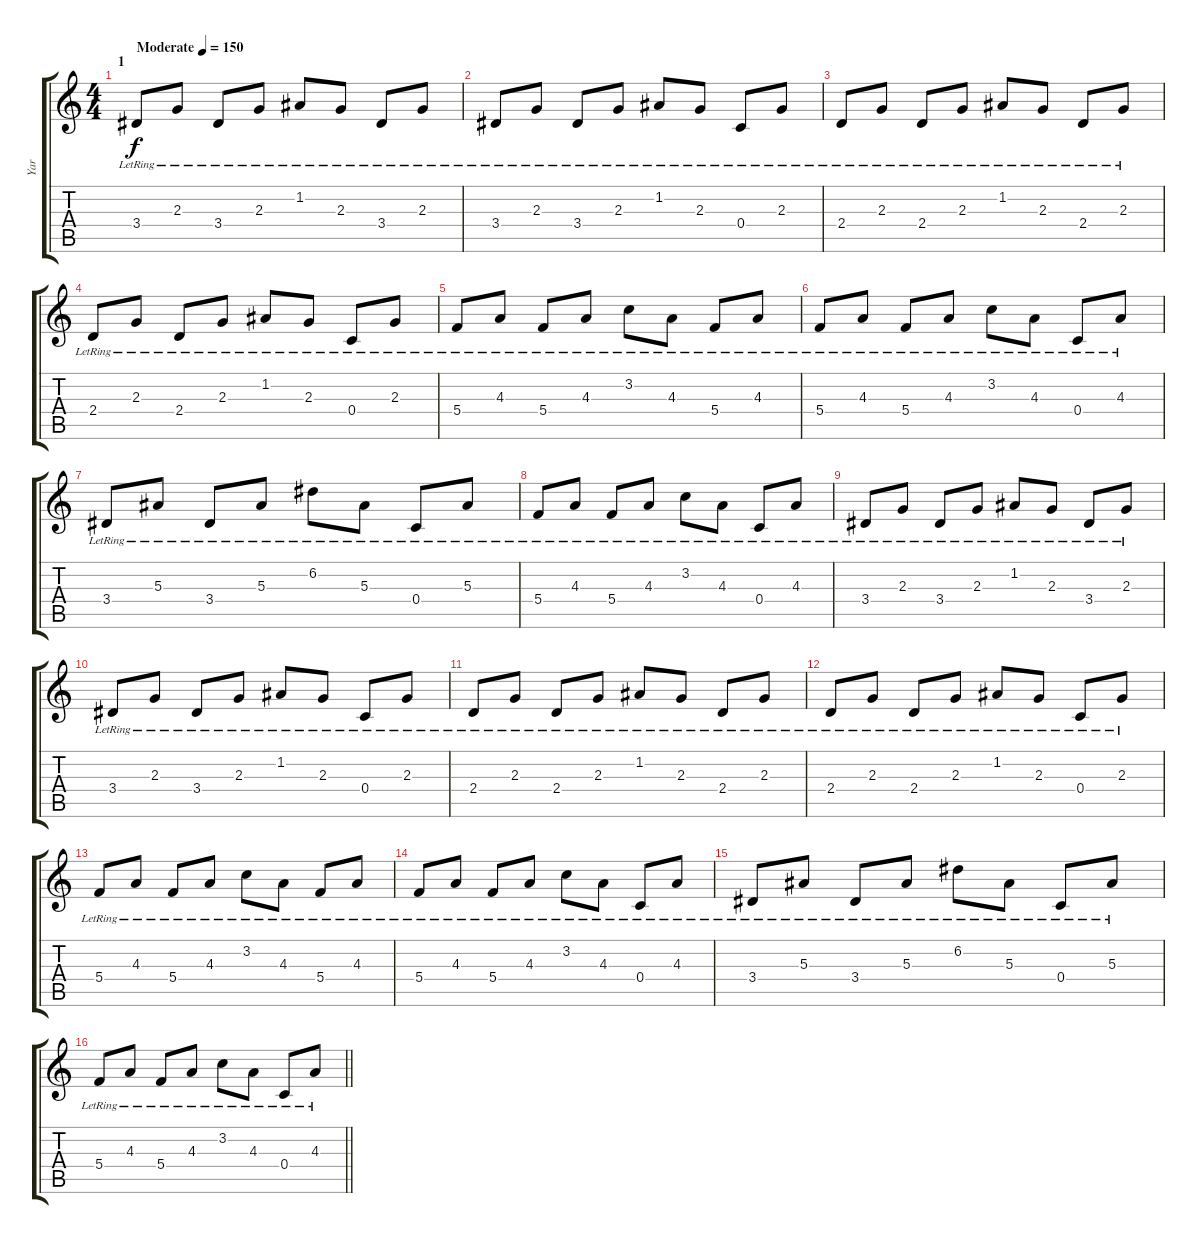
\track ("Yar" "Yar") {instrument acousticguitarsteel}
\staff {score tabs}
\tuning (D4 A3 F3 C3 G2 C2) {hide}
\ts (4 4)
\section ("" "1")
\tempo (150 "Moderate")
\clef g2
\ks c
3.4{lr}.8{dy f instrument acousticguitarsteel} 2.3{lr}.8 3.4{lr}.8 2.3{lr}.8 1.2{lr}.8 2.3{lr}.8 3.4{lr}.8 2.3{lr}.8 |
3.4{lr}.8 2.3{lr}.8 3.4{lr}.8 2.3{lr}.8 1.2{lr}.8 2.3{lr}.8 0.4{lr}.8 2.3{lr}.8 |
2.4{lr}.8 2.3{lr}.8 2.4{lr}.8 2.3{lr}.8 1.2{lr}.8 2.3{lr}.8 2.4{lr}.8 2.3{lr}.8 |
2.4{lr}.8 2.3{lr}.8 2.4{lr}.8 2.3{lr}.8 1.2{lr}.8 2.3{lr}.8 0.4{lr}.8 2.3{lr}.8 |
5.4{lr}.8 4.3{lr}.8 5.4{lr}.8 4.3{lr}.8 3.2{lr}.8 4.3{lr}.8 5.4{lr}.8 4.3{lr}.8 |
5.4{lr}.8 4.3{lr}.8 5.4{lr}.8 4.3{lr}.8 3.2{lr}.8 4.3{lr}.8 0.4{lr}.8 4.3{lr}.8 |
3.4{lr}.8 5.3{lr}.8 3.4{lr}.8 5.3{lr}.8 6.2{lr}.8 5.3{lr}.8 0.4{lr}.8 5.3{lr}.8 |
5.4{lr}.8 4.3{lr}.8 5.4{lr}.8 4.3{lr}.8 3.2{lr}.8 4.3{lr}.8 0.4{lr}.8 4.3{lr}.8 |
3.4{lr}.8 2.3{lr}.8 3.4{lr}.8 2.3{lr}.8 1.2{lr}.8 2.3{lr}.8 3.4{lr}.8 2.3{lr}.8 |
3.4{lr}.8 2.3{lr}.8 3.4{lr}.8 2.3{lr}.8 1.2{lr}.8 2.3{lr}.8 0.4{lr}.8 2.3{lr}.8 |
2.4{lr}.8 2.3{lr}.8 2.4{lr}.8 2.3{lr}.8 1.2{lr}.8 2.3{lr}.8 2.4{lr}.8 2.3{lr}.8 |
2.4{lr}.8 2.3{lr}.8 2.4{lr}.8 2.3{lr}.8 1.2{lr}.8 2.3{lr}.8 0.4{lr}.8 2.3{lr}.8 |
5.4{lr}.8 4.3{lr}.8 5.4{lr}.8 4.3{lr}.8 3.2{lr}.8 4.3{lr}.8 5.4{lr}.8 4.3{lr}.8 |
5.4{lr}.8 4.3{lr}.8 5.4{lr}.8 4.3{lr}.8 3.2{lr}.8 4.3{lr}.8 0.4{lr}.8 4.3{lr}.8 |
3.4{lr}.8 5.3{lr}.8 3.4{lr}.8 5.3{lr}.8 6.2{lr}.8 5.3{lr}.8 0.4{lr}.8 5.3{lr}.8 |
\barLineRight lightlight
5.4{lr}.8 4.3{lr}.8 5.4{lr}.8 4.3{lr}.8 3.2{lr}.8 4.3{lr}.8 0.4{lr}.8 4.3{lr}.8
